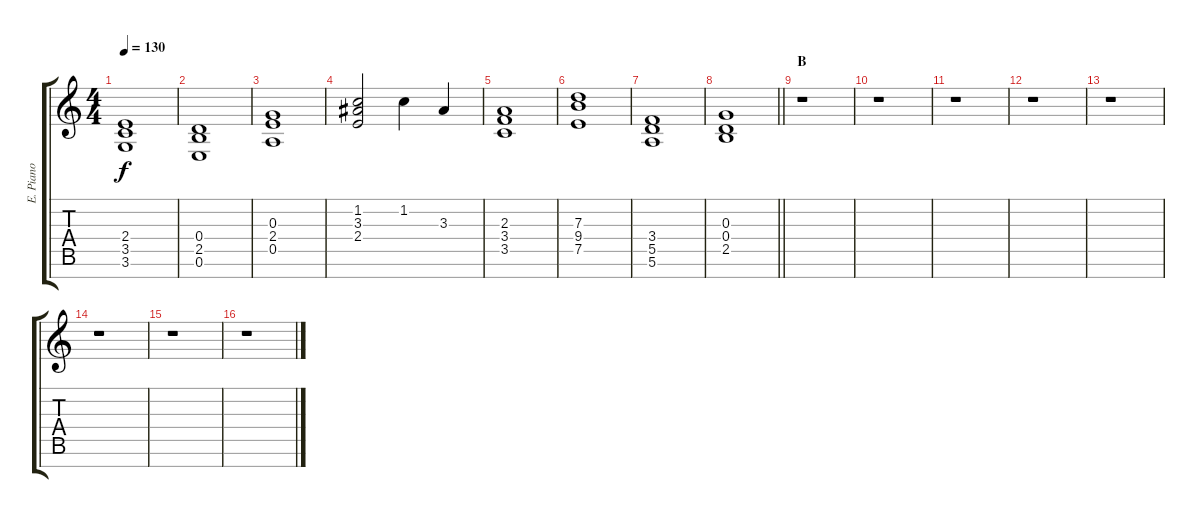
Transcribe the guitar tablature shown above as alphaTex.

\track ("E. Piano" "E. Piano") {instrument electricpiano1}
\staff {score tabs}
\tuning (E5 B4 G4 D4 A3 E3 B2) {hide}
\ts (4 4)
\tempo 130
\clef g2
\ks c
(2.4 3.5 3.6).1{dy f} |
(0.4 2.5 0.6).1 |
(0.3 2.4 0.5).1 |
(1.2 3.3 2.4).2 1.2.4 3.3.4 |
(2.3 3.4 3.5).1 |
(7.3 9.4 7.5).1 |
(3.4 5.5 5.6).1 |
\barLineRight lightlight
(0.3 0.4 2.5).1 |
\section ("" "B")
r.1 |
r.1 |
r.1 |
r.1 |
r.1 |
r.1 |
r.1 |
r.1
